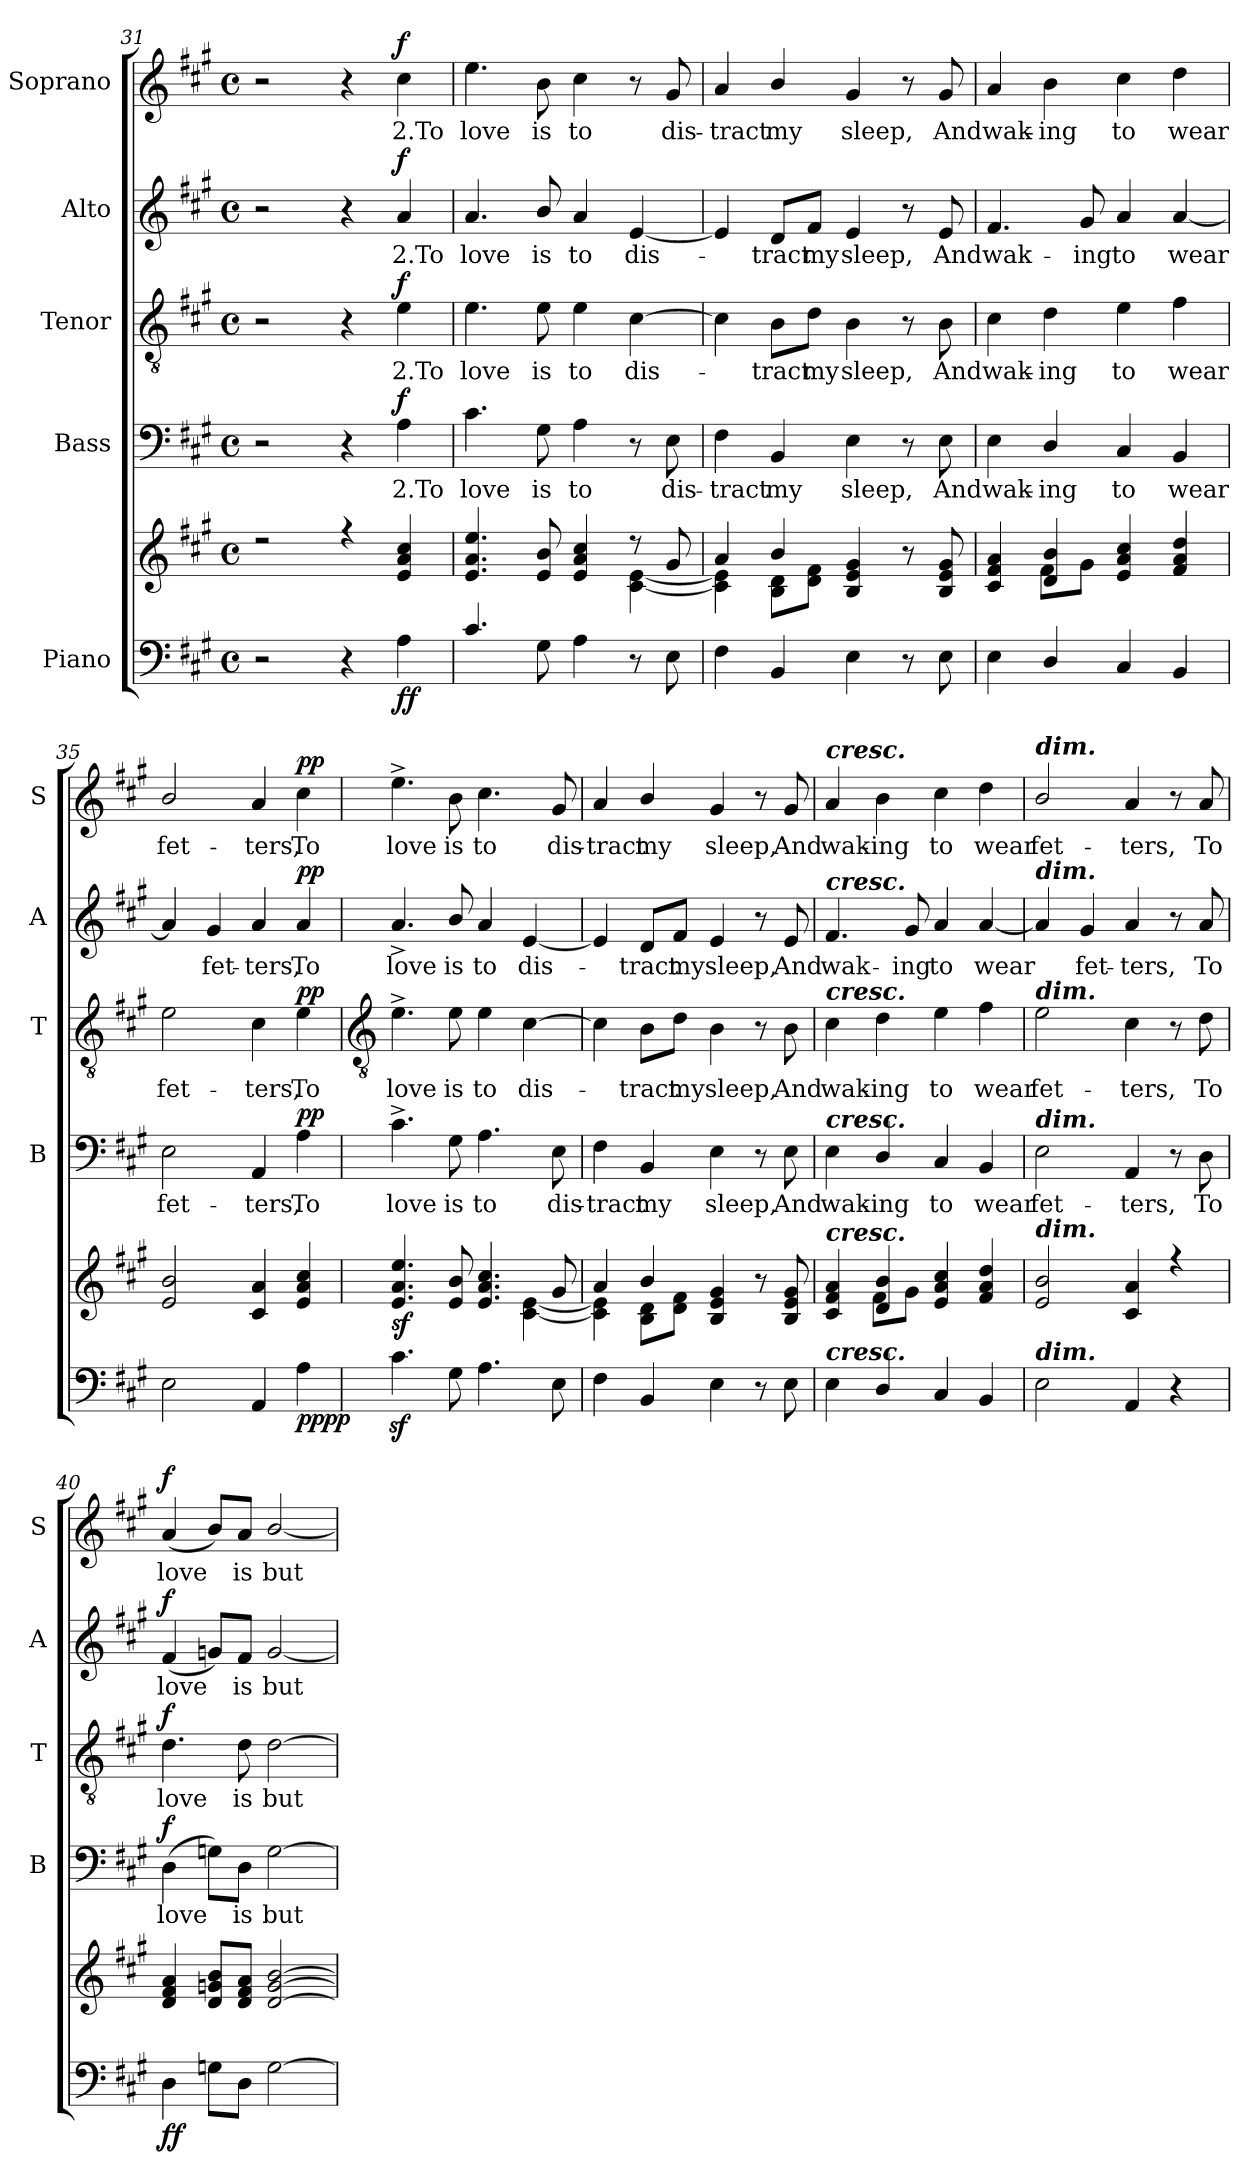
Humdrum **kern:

**kern	**kern	**dynam	**kern	**text	**dynam	**kern	**text	**dynam	**kern	**text	**dynam	**kern	**text	**dynam
*part5	*part5	*part5	*part4	*part4	*part4	*part3	*part3	*part3	*part2	*part2	*part2	*part1	*part1	*part1
*staff6	*staff5	*staff5/6	*staff4	*staff4	*staff4	*staff3	*staff3	*staff3	*staff2	*staff2	*staff2	*staff1	*staff1	*staff1
*I"Piano	*	*	*I"Bass	*	*	*I"Tenor	*	*	*I"Alto	*	*	*I"Soprano	*	*
*	*	*	*I'B	*	*	*I'T	*	*	*I'A	*	*	*I'S	*	*
!!LO:LB:g=z
*clefF4	*clefG2	*	*clefF4	*	*	*clefGv2	*	*	*clefG2	*	*	*clefG2	*	*
*k[f#c#g#]	*k[f#c#g#]	*	*k[f#c#g#]	*	*	*k[f#c#g#]	*	*	*k[f#c#g#]	*	*	*k[f#c#g#]	*	*
*A:	*A:	*	*A:	*	*	*A:	*	*	*A:	*	*	*A:	*	*
*M4/4	*M4/4	*	*M4/4	*	*	*M4/4	*	*	*M4/4	*	*	*M4/4	*	*
*met(c)	*met(c)	*	*met(c)	*	*	*met(c)	*	*	*met(c)	*	*	*met(c)	*	*
=31	=31	=31	=31	=31	=31	=31	=31	=31	=31	=31	=31	=31	=31	=31
*	*^	*	*	*	*	*	*	*	*	*	*	*	*	*
2r	2r	1ryy	.	2r	.	.	2r	.	.	2r	.	.	2r	.	.
4r	4r	.	.	4r	.	.	4r	.	.	4r	.	.	4r	.	.
!	!	!	!LO:DY:b=2	!	!LO:LY:b	!	!	!LO:LY:b	!	!	!LO:LY:b	!	!	!LO:LY:b	!
!	!	!	!LO:DY:n=1:b	!	!	!LO:DY:b	!	!	!LO:DY:b	!	!	!LO:DY:b	!	!	!LO:DY:b
4A	4e 4a 4cc#	.	f f	4A	2.To	f	4e	2.To	f	4a	2.To	f	4cc#	2.To	f
=32	=32	=32	=32	=32	=32	=32	=32	=32	=32	=32	=32	=32	=32	=32	=32
!	!	!	!	!	!LO:LY:b	!	!	!LO:LY:b	!	!	!LO:LY:b	!	!	!LO:LY:b	!
4.c#/	4.e 4.a 4.ee	2.ryy	.	4.c#	love	.	4.e	love	.	4.a	love	.	4.ee	love	.
!	!	!	!	!	!LO:LY:b	!	!	!LO:LY:b	!	!	!LO:LY:b	!	!	!LO:LY:b	!
8G#	8e 8b	.	.	8G#	is	.	8e	is	.	8b/	is	.	8b	is	.
!	!	!	!	!	!LO:LY:b	!	!	!LO:LY:b	!	!	!LO:LY:b	!	!	!LO:LY:b	!
4A	4e 4a 4cc#	.	.	4A	to	.	4e	to	.	4a	to	.	4cc#	to	.
!	!	!	!	!	!	!	!	!LO:LY:b	!	!	!LO:LY:b	!	!	!	!
8r	8r	[4c#\ [4e\	.	8r	.	.	[4c#	dis-	.	[4e	dis-	.	8r	.	.
!	!	!	!	!	!LO:LY:b	!	!	!	!	!	!	!	!	!LO:LY:b	!
8E	8g#	.	.	8E	dis-	.	.	.	.	.	.	.	8g#	dis-	.
=33	=33	=33	=33	=33	=33	=33	=33	=33	=33	=33	=33	=33	=33	=33	=33
!	!	!	!	!	!LO:LY:b	!	!	!	!	!	!	!	!	!LO:LY:b	!
4F#	4a	4c#\] 4e\]	.	4F#	-tract	.	4c#]	.	.	4e]	.	.	4a	-tract	.
!	!	!	!	!	!LO:LY:b	!	!	!LO:LY:b	!	!	!LO:LY:b	!	!	!LO:LY:b	!
4BB	4b/	8B\ 8d\L	.	4BB	my	.	8B\L	tract	.	8d/L	tract	.	4b/	my	.
!	!	!	!	!	!	!	!	!LO:LY:b	!	!	!LO:LY:b	!	!	!	!
.	.	8d\ 8f#\J	.	.	.	.	8d\J	my	.	8f#/J	my	.	.	.	.
!	!	!	!	!	!LO:LY:b	!	!	!LO:LY:b	!	!	!LO:LY:b	!	!	!LO:LY:b	!
4E	4B 4e 4g#	2ryy	.	4E	sleep,	.	4B	sleep,	.	4e	sleep,	.	4g#	sleep,	.
8r	8r	.	.	8r	.	.	8r	.	.	8r	.	.	8r	.	.
!	!	!	!	!	!LO:LY:b	!	!	!LO:LY:b	!	!	!LO:LY:b	!	!	!LO:LY:b	!
8E	8B 8e 8g#	.	.	8E	And	.	8B	And	.	8e	And	.	8g#	And	.
=34	=34	=34	=34	=34	=34	=34	=34	=34	=34	=34	=34	=34	=34	=34	=34
!	!	!	!	!	!LO:LY:b	!	!	!LO:LY:b	!	!	!LO:LY:b	!	!	!LO:LY:b	!
4E	4c# 4f# 4a	4ryy	.	4E	wak-	.	4c#	wak-	.	4.f#	wak-	.	4a	wak-	.
!	!	!	!	!	!LO:LY:b	!	!	!LO:LY:b	!	!	!	!	!	!LO:LY:b	!
4D/	4d/ 4b/	8f#\L	.	4D/	-ing	.	4d	-ing	.	.	.	.	4b	-ing	.
!	!	!	!	!	!	!	!	!	!	!	!LO:LY:b	!	!	!	!
.	.	8g#\J	.	.	.	.	.	.	.	8g#	-ing	.	.	.	.
!	!	!	!	!	!LO:LY:b	!	!	!LO:LY:b	!	!	!LO:LY:b	!	!	!LO:LY:b	!
4C#	4e 4a 4cc#	2ryy	.	4C#	to	.	4e	to	.	4a	to	.	4cc#	to	.
!	!	!	!	!	!LO:LY:b	!	!	!LO:LY:b	!	!	!LO:LY:b	!	!	!LO:LY:b	!
4BB	4f# 4a 4dd	.	.	4BB	wear	.	4f#	wear	.	[4a	wear	.	4dd	wear	.
=35	=35	=35	=35	=35	=35	=35	=35	=35	=35	=35	=35	=35	=35	=35	=35
!	!	!	!	!	!LO:LY:b	!	!	!LO:LY:b	!	!	!	!	!	!LO:LY:b	!
2E	2e 2b	1ryy	.	2E	fet-	.	2e	fet-	.	4a]	.	.	2b/	fet-	.
!	!	!	!	!	!	!	!	!	!	!	!LO:LY:b	!	!	!	!
.	.	.	.	.	.	.	.	.	.	4g#	fet-	.	.	.	.
!	!	!	!	!	!LO:LY:b	!	!	!LO:LY:b	!	!	!LO:LY:b	!	!	!LO:LY:b	!
4AA	4c# 4a	.	.	4AA	-ters,	.	4c#	-ters,	.	4a	-ters,	.	4a	-ters,	.
!	!	!	!LO:DY:b=2	!	!LO:LY:b	!	!	!LO:LY:b	!	!	!LO:LY:b	!	!	!LO:LY:b	!
!	!	!	!LO:DY:n=1:b	!	!	!LO:DY:b	!	!	!LO:DY:b	!	!	!LO:DY:b	!	!	!LO:DY:b
4A	4e 4a 4cc#	.	pp pp	4A	To	pp	4e	To	pp	4a	To	pp	4cc#	To	pp
!!LO:LB:g=z
=36	=36	=36	=36	=36	=36	=36	=36	=36	=36	=36	=36	=36	=36	=36	=36
*	*	*	*	*	*	*	*clefGv2	*	*	*	*	*	*	*	*
!	!	!	!LO:DY:b	!	!LO:LY:b	!	!	!LO:LY:b	!	!	!LO:LY:b	!	!	!LO:LY:b	!
4.c#z<	4.e 4.a 4.ee	2.ryy	sf	4.c#^	love	.	4.e^	love	.	4.a^	love	.	4.ee^	love	.
!	!	!	!	!	!LO:LY:b	!	!	!LO:LY:b	!	!	!LO:LY:b	!	!	!LO:LY:b	!
8G#	8e 8b	.	.	8G#	is	.	8e	is	.	8b/	is	.	8b	is	.
!	!	!	!	!	!LO:LY:b	!	!	!LO:LY:b	!	!	!LO:LY:b	!	!	!LO:LY:b	!
4.A	4.e 4.a 4.cc#	.	.	4.A	to	.	4e	to	.	4a	to	.	4.cc#	to	.
!	!	!	!	!	!	!	!	!LO:LY:b	!	!	!LO:LY:b	!	!	!	!
.	.	[4c#\ [4e\	.	.	.	.	[4c#	dis-	.	[4e	dis-	.	.	.	.
!	!	!	!	!	!LO:LY:b	!	!	!	!	!	!	!	!	!LO:LY:b	!
8E	8g#	.	.	8E	dis-	.	.	.	.	.	.	.	8g#	dis-	.
=37	=37	=37	=37	=37	=37	=37	=37	=37	=37	=37	=37	=37	=37	=37	=37
!	!	!	!	!	!LO:LY:b	!	!	!	!	!	!	!	!	!LO:LY:b	!
4F#	4a	4c#\] 4e\]	.	4F#	-tract	.	4c#]	.	.	4e]	.	.	4a	-tract	.
!	!	!	!	!	!LO:LY:b	!	!	!LO:LY:b	!	!	!LO:LY:b	!	!	!LO:LY:b	!
4BB	4b/	8B\ 8d\L	.	4BB	my	.	8B\L	tract	.	8d/L	tract	.	4b/	my	.
!	!	!	!	!	!	!	!	!LO:LY:b	!	!	!LO:LY:b	!	!	!	!
.	.	8d\ 8f#\J	.	.	.	.	8d\J	my	.	8f#/J	my	.	.	.	.
!	!	!	!	!	!LO:LY:b	!	!	!LO:LY:b	!	!	!LO:LY:b	!	!	!LO:LY:b	!
4E	4B 4e 4g#	2ryy	.	4E	sleep,	.	4B	sleep,	.	4e	sleep,	.	4g#	sleep,	.
8r	8r	.	.	8r	.	.	8r	.	.	8r	.	.	8r	.	.
!	!	!	!	!	!LO:LY:b	!	!	!LO:LY:b	!	!	!LO:LY:b	!	!	!LO:LY:b	!
8E	8B 8e 8g#	.	.	8E	And	.	8B	And	.	8e	And	.	8g#	And	.
=38	=38	=38	=38	=38	=38	=38	=38	=38	=38	=38	=38	=38	=38	=38	=38
!	!	!	!	!	!	!	!	!	!	!	!	!	!LO:TX:a:Bi:t=cresc.	!	!
!	!	!	!	!	!	!	!	!	!	!LO:TX:a:Bi:t=cresc.	!	!	!	!	!
!	!	!	!	!	!	!	!LO:TX:a:Bi:t=cresc.	!	!	!	!	!	!	!	!
!	!	!	!	!LO:TX:a:Bi:t=cresc.	!	!	!	!	!	!	!	!	!	!	!
!	!LO:TX:a:Bi:t=cresc.	!	!	!	!	!	!	!	!	!	!	!	!	!	!
!LO:TX:a:Bi:t=cresc.	!	!	!	!	!	!	!	!	!	!	!	!	!	!	!
!	!	!	!	!	!LO:LY:b	!	!	!LO:LY:b	!	!	!LO:LY:b	!	!	!LO:LY:b	!
4E	4c# 4f# 4a	4ryy	.	4E	wak-	.	4c#	wak-	.	4.f#	wak-	.	4a	wak-	.
!	!	!	!	!	!LO:LY:b	!	!	!LO:LY:b	!	!	!	!	!	!LO:LY:b	!
4D/	4d/ 4b/	8f#\L	.	4D/	-ing	.	4d	-ing	.	.	.	.	4b	-ing	.
!	!	!	!	!	!	!	!	!	!	!	!LO:LY:b	!	!	!	!
.	.	8g#\J	.	.	.	.	.	.	.	8g#	-ing	.	.	.	.
!	!	!	!	!	!LO:LY:b	!	!	!LO:LY:b	!	!	!LO:LY:b	!	!	!LO:LY:b	!
4C#	4e 4a 4cc#	2ryy	.	4C#	to	.	4e	to	.	4a	to	.	4cc#	to	.
!	!	!	!	!	!LO:LY:b	!	!	!LO:LY:b	!	!	!LO:LY:b	!	!	!LO:LY:b	!
4BB	4f# 4a 4dd	.	.	4BB	wear	.	4f#	wear	.	[4a	wear	.	4dd	wear	.
=39	=39	=39	=39	=39	=39	=39	=39	=39	=39	=39	=39	=39	=39	=39	=39
!	!	!	!	!	!	!	!	!	!	!	!	!	!LO:TX:a:Bi:t=dim.	!	!
!	!	!	!	!	!	!	!	!	!	!LO:TX:a:Bi:t=dim.	!	!	!	!	!
!	!	!	!	!	!	!	!LO:TX:a:Bi:t=dim.	!	!	!	!	!	!	!	!
!	!	!	!	!LO:TX:a:Bi:t=dim.	!	!	!	!	!	!	!	!	!	!	!
!	!LO:TX:a:Bi:t=dim.	!	!	!	!	!	!	!	!	!	!	!	!	!	!
!LO:TX:a:Bi:t=dim.	!	!	!	!	!	!	!	!	!	!	!	!	!	!	!
!	!	!	!	!	!LO:LY:b	!	!	!LO:LY:b	!	!	!	!	!	!LO:LY:b	!
2E	2e 2b	1ryy	.	2E	fet-	.	2e	fet-	.	4a]	.	.	2b/	fet-	.
!	!	!	!	!	!	!	!	!	!	!	!LO:LY:b	!	!	!	!
.	.	.	.	.	.	.	.	.	.	4g#	fet-	.	.	.	.
!	!	!	!	!	!LO:LY:b	!	!	!LO:LY:b	!	!	!LO:LY:b	!	!	!LO:LY:b	!
4AA	4c# 4a	.	.	4AA	-ters,	.	4c#	-ters,	.	4a	-ters,	.	4a	-ters,	.
4r	4r	.	.	8r	.	.	8r	.	.	8r	.	.	8r	.	.
!	!	!	!	!	!LO:LY:b	!	!	!LO:LY:b	!	!	!LO:LY:b	!	!	!LO:LY:b	!
.	.	.	.	8D	To	.	8d	To	.	8a	To	.	8a	To	.
=40	=40	=40	=40	=40	=40	=40	=40	=40	=40	=40	=40	=40	=40	=40	=40
!	!	!	!LO:DY:b=2	!	!LO:LY:b	!	!	!LO:LY:b	!	!	!LO:LY:b	!	!	!LO:LY:b	!
!	!	!	!LO:DY:n=1:b	!	!	!LO:DY:b	!	!	!LO:DY:b	!	!	!LO:DY:b	!	!	!LO:DY:b
4D	4d 4f# 4a	1ryy	f f	(>4D	love	f	4.d	love	f	(<4f#	love	f	(<4a	love	f
8GnL	8d 8gn 8bL	.	.	8Gn\L)	.	.	.	.	.	8gn/L)	.	.	8b/L)	.	.
!	!	!	!	!	!LO:LY:b	!	!	!LO:LY:b	!	!	!LO:LY:b	!	!	!LO:LY:b	!
8DJ	8d 8f# 8aJ	.	.	8D\J	is	.	8d	is	.	8f#/J	is	.	8a/J	is	.
!	!	!	!	!	!LO:LY:b	!	!	!LO:LY:b	!	!	!LO:LY:b	!	!	!LO:LY:b	!
[2G	[2d/ [2g/ [2b/	.	.	[2G	but	.	[2d	but	.	[2g	but	.	[2b/	but	.
*	*v	*v	*	*	*	*	*	*	*	*	*	*	*	*	*
=	=	=	=	=	=	=	=	=	=	=	=	=	=	=
*-	*-	*-	*-	*-	*-	*-	*-	*-	*-	*-	*-	*-	*-	*-
